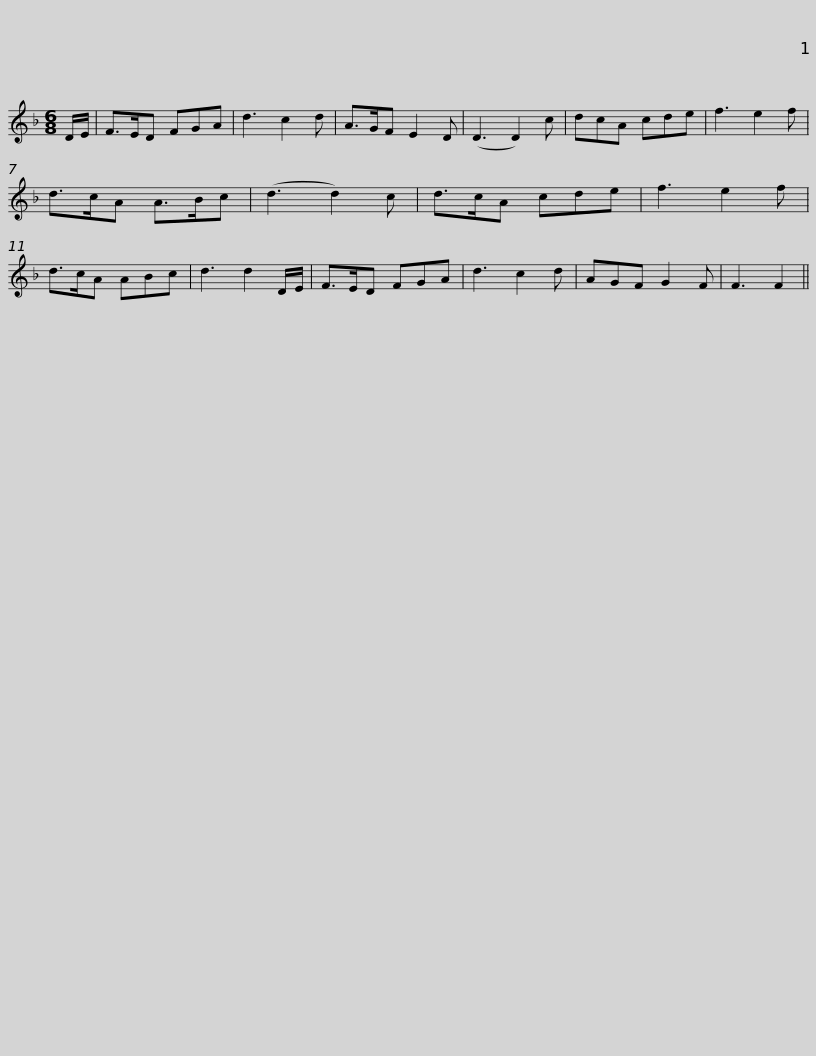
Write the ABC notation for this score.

X:1
L:1/8
M:6/8
I:linebreak $
K:Dmin
V:1 treble
V:1
 D/E/ | F>ED FGA | d3 c2 d | A>GF E2 D | (D3 D2) c | %5
 dcA cde | f3 e2 f | d>cA A>Bc | (d3 d2) c |$ d>cA cde | %10
 f3 e2 f | d>cA ABc | d3 d2 D/E/ | F>ED FGA | d3 c2 d | %15
 AGF G2 F | F3 F2 || %17
